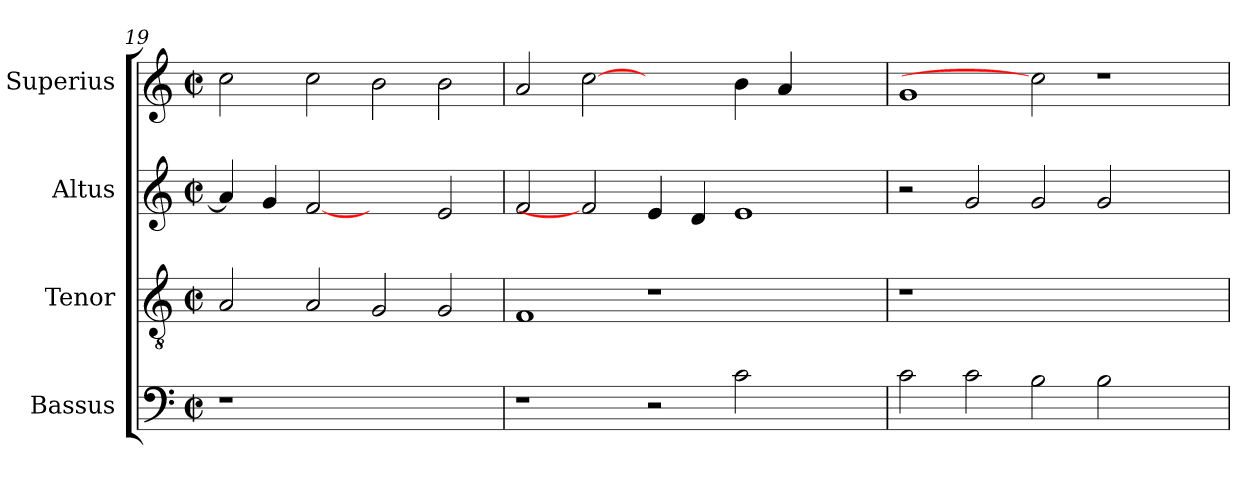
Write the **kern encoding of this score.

**kern	**kern	**kern	**kern
*part4	*part3	*part2	*part1
*staff4	*staff3	*staff2	*staff1
*I"Bassus	*I"Tenor	*I"Altus	*I"Superius
*I'B.	*I'T.	*I'A.	*I'S.
*clefF4	*clefGv2	*clefG2	*clefG2
*	*ITrd7c12	*	*
*k[]	*k[]	*k[]	*k[]
*C:	*C:	*C:	*C:
*M2/2	*M2/2	*M2/2	*M2/2
*met(c|)	*met(c|)	*met(c|)	*met(c|)
=19	=19	=19	=19
!LO:N:vis=1	!	!	!
1r	2AAi/	4ai/]	2cci\
.	.	4gi/	.
.	2AAi/	[2fi	2cci\
1ryy	2GGi/	2ryy	2bi\
.	2GGi/	2ei/	2bi\
!!LO:PB:g=z
=20	=20	=20	=20
1r	1FFi	2fi/	2ai/
.	.	2fi]	[2cci
2r	1r	4ei/	2ryy
.	.	4di/	.
2ci\	.	1ei	4bi\
.	.	.	4ai/
2ryy	2ryy	.	2ryy
=21	=21	=21	=21
!	!LO:N:vis=1	!	!
2ci\	1r	2r	1gi
2ci\	.	2gi/	.
2Bi\	1.ryy	2gi/	2cci]
2Bi\	.	2gi/	1r
2ryy	.	2ryy	.
=	=	=	=
*-	*-	*-	*-
